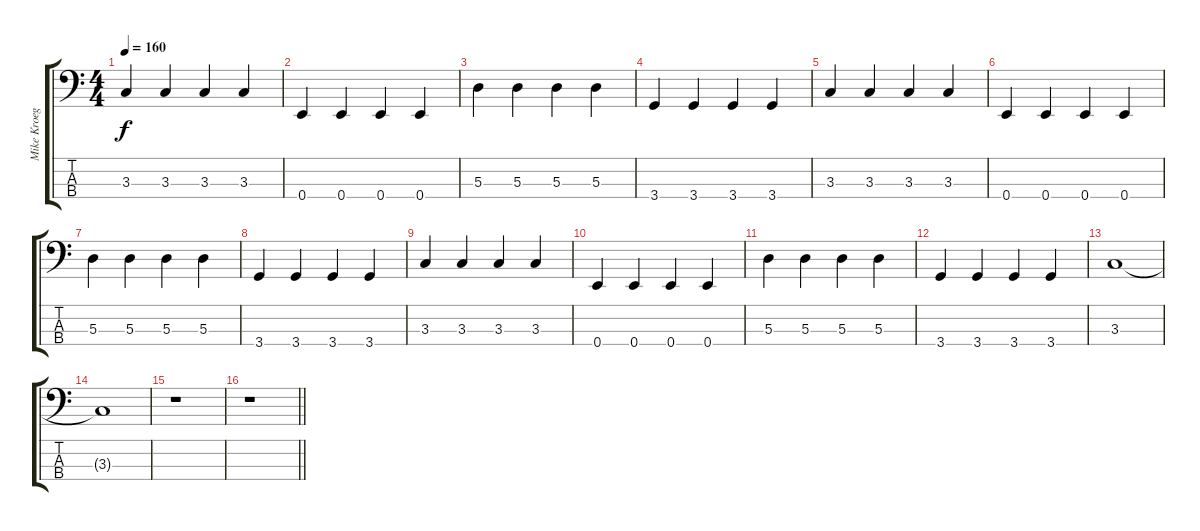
\track ("Mike Kroeger" "Mike Kroeg") {instrument electricbassfinger}
\staff {score tabs}
\tuning (G2 D2 A1 E1) {hide}
\ts (4 4)
\tempo 160
\clef f4
\ks c
3.3.4{dy f} 3.3.4 3.3.4 3.3.4 |
0.4.4 0.4.4 0.4.4 0.4.4 |
5.3.4 5.3.4 5.3.4 5.3.4 |
3.4.4 3.4.4 3.4.4 3.4.4 |
3.3.4 3.3.4 3.3.4 3.3.4 |
0.4.4 0.4.4 0.4.4 0.4.4 |
5.3.4 5.3.4 5.3.4 5.3.4 |
3.4.4 3.4.4 3.4.4 3.4.4 |
3.3.4 3.3.4 3.3.4 3.3.4 |
0.4.4 0.4.4 0.4.4 0.4.4 |
5.3.4 5.3.4 5.3.4 5.3.4 |
3.4.4 3.4.4 3.4.4 3.4.4 |
3.3.1 |
3.3{t}.1 |
r.1 |
\barLineRight lightlight
r.1
